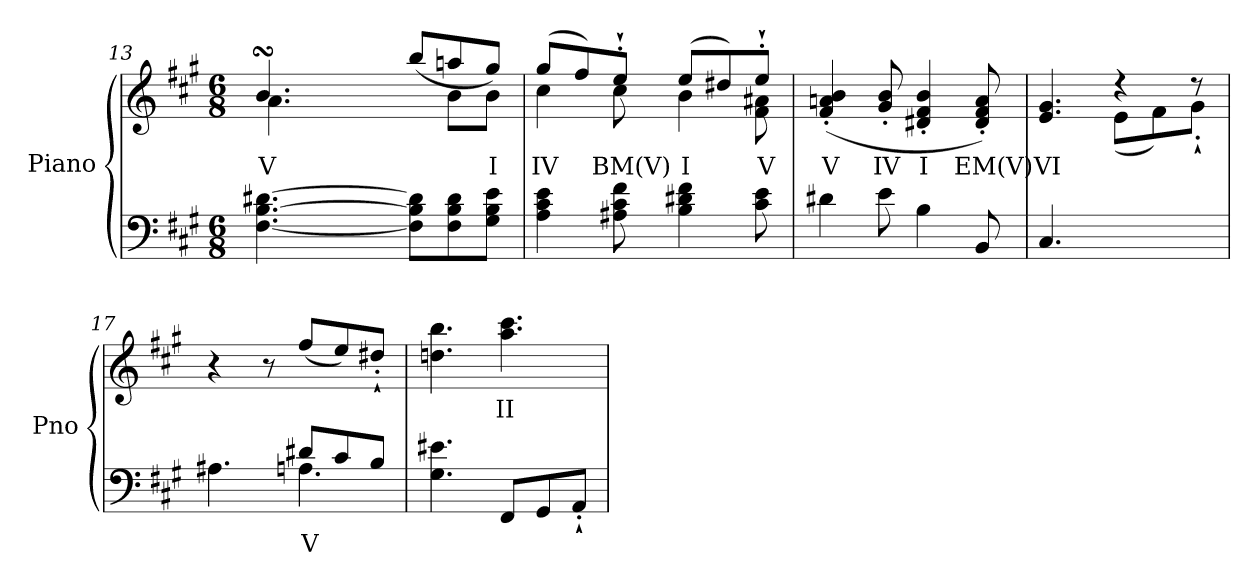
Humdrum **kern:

**kern	**text	**kern	**text
*part1	*part1	*part1	*part1
*staff2	*staff2	*staff1	*staff1
*I"Piano	*	*	*
*I'Pno	*	*	*
*clefF4	*	*clefG2	*
*k[f#c#g#]	*	*k[f#c#g#]	*
*M6/8	*	*M6/8	*
=13	=13	=13	=13
*	*	*^	*
!	!	!	!	!LO:LY:b
*	*	*	*^	*
[4.F#\ [4.B\ [4.d#X\	.	4.bsSSS/	4.a\	4ryy	V
.	.	.	.	32cc#yy	.
.	.	.	.	32byy	.
.	.	.	.	32a#Xyy	.
.	.	.	.	32byy	.
8F#\] 8B\] 8d#\]L	.	(>8bb/L	8ryy	4.ryy	.
8F#\ 8B\ 8d#\	.	8aan/	8b\L	.	.
!	!	!	!	!	!LO:LY:b
8G#\ 8B\ 8e\J	.	8gg#/J)	8b\J	.	I
*	*	*	*v	*v	*
=14	=14	=14	=14	=14
!	!	!	!	!LO:LY:b
4A\ 4c#\ 4e\	.	(>8gg#/L	4cc#\	IV
.	.	8ff#/)	.	.
!	!	!	!	!LO:LY:b
8A#X\ 8c#\ 8f#\	.	8ee'`/J	8cc#\	BM(V)
!	!	!	!	!LO:LY:b
4B\ 4d#X\ 4f#\	.	(>8ee/L	4b\	I
.	.	8dd#X/)	.	.
!	!	!	!	!LO:LY:b
8c#\ 8e\	.	8ee'`/J	8f#\ 8a#X\	V
=15	=15	=15	=15	=15
!	!	!	!	!LO:LY:b
*	*	*v	*v	*
4d#X\	.	(<4f#/' 4an/' 4b/'	V
!	!	!	!LO:LY:b
8e\	.	8g#/' 8b/'	IV
!	!	!	!LO:LY:b
4B\	.	4d#X/' 4f#/' 4b/'	I
!	!	!	!LO:LY:b
8BB/	.	8d#/' 8f#/' 8a/')	EM(V)
!!LO:PB:g=z
=16	=16	=16	=16
!	!	!	!LO:LY:b
*	*	*^	*
4.C#/	.	4.e/ 4.g#/	4.ryy	VI
4.ryy	.	4r	(>8e\L	.
.	.	.	8f#\)	.
.	.	8r	8g#'`\J	.
*	*	*v	*v	*
!!LO:LB:g=z
=17	=17	=17	=17
*^	*	*	*
4.A#X\	4.ryy	.	4r	.
.	.	.	8r	.
!	!	!LO:LY:b	!	!
8d#X/L	4.An\	V	(<8ff#/L	.
8c#/	.	.	8ee/)	.
8B/J	.	.	8dd#X'`/J	.
*v	*v	*	*	*
=18	=18	=18	=18
4.G#\ 4.e#X\	.	4.ddn\ 4.bb\	.
!	!	!	!LO:LY:b
8FF#/L	.	4.aa\ 4.ccc#\	II
8GG#/	.	.	.
8AA'`/J	.	.	.
=	=	=	=
*-	*-	*-	*-
